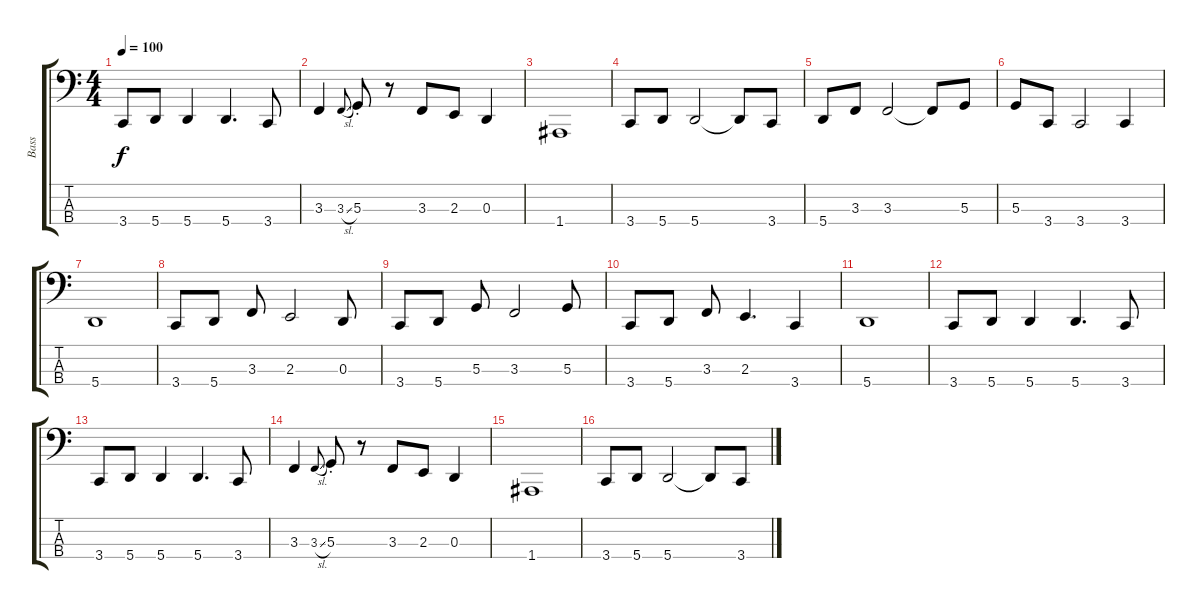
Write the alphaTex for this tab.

\track ("Bass" "Bass") {instrument electricbasspick}
\staff {score tabs}
\tuning (C2 G1 D1 A0) {hide}
\ts (4 4)
\tempo 100
\clef f4
\ks c
3.4.8{dy f} 5.4.8 5.4.4 5.4.4{d} 3.4.8 |
3.3.4 3.3{sl}.8{gr onbeat} 5.3{st}.8 r.8 3.3.8 2.3.8 0.3.4 |
1.4.1 |
3.4.8 5.4.8 5.4.2 5.4{t}.8 3.4.8 |
5.4.8 3.3.8 3.3.2 3.3{t}.8 5.3.8 |
5.3.8 3.4.8 3.4.2 3.4.4 |
5.4.1 |
3.4.8 5.4.8 3.3.8 2.3.2 0.3.8 |
3.4.8 5.4.8 5.3.8 3.3.2 5.3.8 |
3.4.8 5.4.8 3.3.8 2.3.4{d} 3.4.4 |
5.4.1 |
3.4.8 5.4.8 5.4.4 5.4.4{d} 3.4.8 |
3.4.8 5.4.8 5.4.4 5.4.4{d} 3.4.8 |
3.3.4 3.3{sl}.8{gr onbeat} 5.3{st}.8 r.8 3.3.8 2.3.8 0.3.4 |
1.4.1 |
3.4.8 5.4.8 5.4.2 5.4{t}.8 3.4.8
